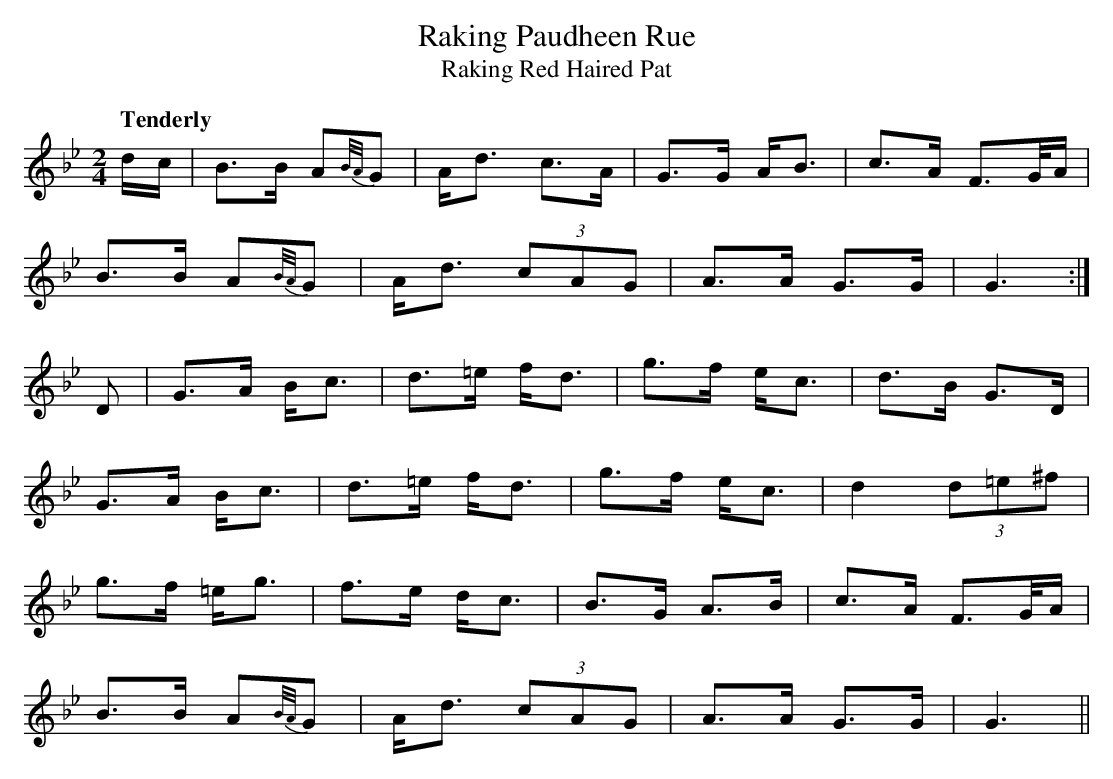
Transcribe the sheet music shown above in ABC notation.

X:1
T:Raking Paudheen Rue
T:Raking Red Haired Pat
M:2/4
L:1/8
Q:"Tenderly"
K:Gmin
d/c/|B>B A{B/A/}G|A<d c>A|G>G A<B|c>A F>G/2A/2|
B>B A{B/A/}G|A<d (3cAG|A>A G>G|G3:|
D|G>A B<c|d>=e f<d|g>f e<c|d>B G>D|
G>A B<c|d>=e f<d|g>f e<c|d2 (3d=e^f|
g>f =e<g|f>e d<c|B>G A>B|c>A F>G/2A/2|
B>B A{B/A/}G|A<d (3cAG|A>A G>G|G3||
